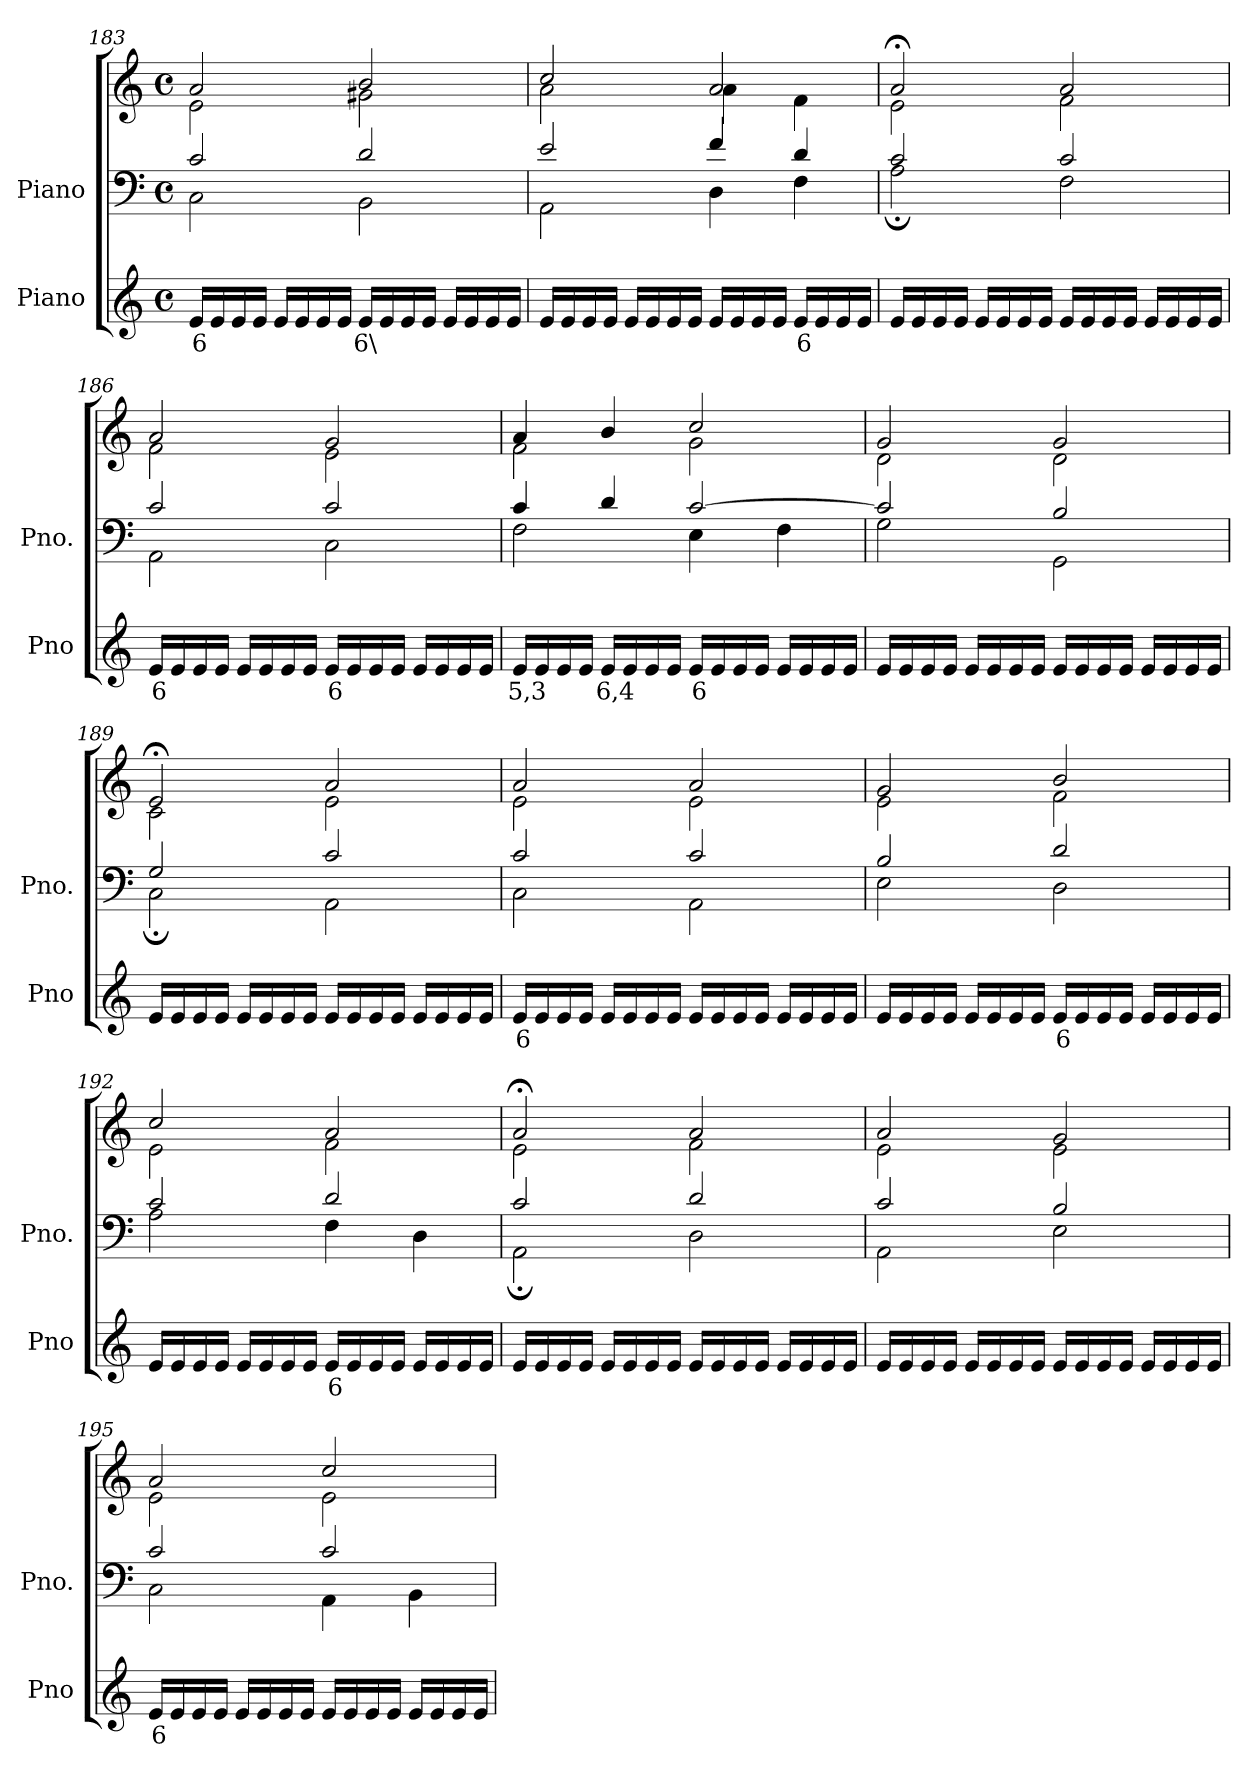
**kern	**text	**kern	**kern
*part2	*part2	*part1	*part1
*staff3	*staff3	*staff2	*staff1
*I"Piano	*	*I"Piano	*
*I'Pno	*	*I'Pno.	*
*clefG2	*	*clefF4	*clefG2
*k[]	*	*k[]	*k[]
*M4/4	*	*M4/4	*M4/4
*met(c)	*	*met(c)	*met(c)
=183	=183	=183	=183
!	!LO:LY:b	!	!
*	*	*^	*^
16e/LL	6	2c/	2C\	2a/	2e\
16e/	.	.	.	.	.
16e/	.	.	.	.	.
16e/JJ	.	.	.	.	.
16e/LL	.	.	.	.	.
16e/	.	.	.	.	.
16e/	.	.	.	.	.
16e/JJ	.	.	.	.	.
!	!LO:LY:b	!	!	!	!
16e/LL	6\	2d/	2BB\	2b/	2g#X\
16e/	.	.	.	.	.
16e/	.	.	.	.	.
16e/JJ	.	.	.	.	.
16e/LL	.	.	.	.	.
16e/	.	.	.	.	.
16e/	.	.	.	.	.
16e/JJ	.	.	.	.	.
=184	=184	=184	=184	=184	=184
16e/LL	.	2e/	2AA\	2cc/	2a\
16e/	.	.	.	.	.
16e/	.	.	.	.	.
16e/JJ	.	.	.	.	.
16e/LL	.	.	.	.	.
16e/	.	.	.	.	.
16e/	.	.	.	.	.
16e/JJ	.	.	.	.	.
16e/LL	.	4f/	4D\	2a/	4a\
16e/	.	.	.	.	.
16e/	.	.	.	.	.
16e/JJ	.	.	.	.	.
!	!LO:LY:b	!	!	!	!
16e/LL	6	4d/	4F\	.	4f\
16e/	.	.	.	.	.
16e/	.	.	.	.	.
16e/JJ	.	.	.	.	.
=185	=185	=185	=185	=185	=185
16e/LL	.	2c/	2A;\	2a;</	2e\
16e/	.	.	.	.	.
16e/	.	.	.	.	.
16e/JJ	.	.	.	.	.
16e/LL	.	.	.	.	.
16e/	.	.	.	.	.
16e/	.	.	.	.	.
16e/JJ	.	.	.	.	.
16e/LL	.	2c/	2F\	2a/	2f\
16e/	.	.	.	.	.
16e/	.	.	.	.	.
16e/JJ	.	.	.	.	.
16e/LL	.	.	.	.	.
16e/	.	.	.	.	.
16e/	.	.	.	.	.
16e/JJ	.	.	.	.	.
=186	=186	=186	=186	=186	=186
!	!LO:LY:b	!	!	!	!
16e/LL	6	2c/	2AA\	2a/	2f\
16e/	.	.	.	.	.
16e/	.	.	.	.	.
16e/JJ	.	.	.	.	.
16e/LL	.	.	.	.	.
16e/	.	.	.	.	.
16e/	.	.	.	.	.
16e/JJ	.	.	.	.	.
!	!LO:LY:b	!	!	!	!
16e/LL	6	2c/	2C\	2g/	2e\
16e/	.	.	.	.	.
16e/	.	.	.	.	.
16e/JJ	.	.	.	.	.
16e/LL	.	.	.	.	.
16e/	.	.	.	.	.
16e/	.	.	.	.	.
16e/JJ	.	.	.	.	.
=187	=187	=187	=187	=187	=187
!	!LO:LY:b	!	!	!	!
16e/LL	5,3	4c/	2F\	4a/	2f\
16e/	.	.	.	.	.
16e/	.	.	.	.	.
16e/JJ	.	.	.	.	.
!	!LO:LY:b	!	!	!	!
16e/LL	6,4	4d/	.	4b/	.
16e/	.	.	.	.	.
16e/	.	.	.	.	.
16e/JJ	.	.	.	.	.
!	!LO:LY:b	!	!	!	!
16e/LL	6	[2c/	4E\	2cc/	2g\
16e/	.	.	.	.	.
16e/	.	.	.	.	.
16e/JJ	.	.	.	.	.
!	!LO:LY:b	!	!	!	!
16e/LL	_	.	4F\	.	.
16e/	.	.	.	.	.
16e/	.	.	.	.	.
16e/JJ	.	.	.	.	.
=188	=188	=188	=188	=188	=188
16e/LL	.	2c/]	2G\	2g/	2d\
16e/	.	.	.	.	.
16e/	.	.	.	.	.
16e/JJ	.	.	.	.	.
16e/LL	.	.	.	.	.
16e/	.	.	.	.	.
16e/	.	.	.	.	.
16e/JJ	.	.	.	.	.
16e/LL	.	2B/	2GG\	2g/	2d\
16e/	.	.	.	.	.
16e/	.	.	.	.	.
16e/JJ	.	.	.	.	.
16e/LL	.	.	.	.	.
16e/	.	.	.	.	.
16e/	.	.	.	.	.
16e/JJ	.	.	.	.	.
=189	=189	=189	=189	=189	=189
16e/LL	.	2G/	2C;\	2e;</	2c\
16e/	.	.	.	.	.
16e/	.	.	.	.	.
16e/JJ	.	.	.	.	.
16e/LL	.	.	.	.	.
16e/	.	.	.	.	.
16e/	.	.	.	.	.
16e/JJ	.	.	.	.	.
16e/LL	.	2c/	2AA\	2a/	2e\
16e/	.	.	.	.	.
16e/	.	.	.	.	.
16e/JJ	.	.	.	.	.
16e/LL	.	.	.	.	.
16e/	.	.	.	.	.
16e/	.	.	.	.	.
16e/JJ	.	.	.	.	.
=190	=190	=190	=190	=190	=190
!	!LO:LY:b	!	!	!	!
16e/LL	6	2c/	2C\	2a/	2e\
16e/	.	.	.	.	.
16e/	.	.	.	.	.
16e/JJ	.	.	.	.	.
16e/LL	.	.	.	.	.
16e/	.	.	.	.	.
16e/	.	.	.	.	.
16e/JJ	.	.	.	.	.
16e/LL	.	2c/	2AA\	2a/	2e\
16e/	.	.	.	.	.
16e/	.	.	.	.	.
16e/JJ	.	.	.	.	.
16e/LL	.	.	.	.	.
16e/	.	.	.	.	.
16e/	.	.	.	.	.
16e/JJ	.	.	.	.	.
=191	=191	=191	=191	=191	=191
16e/LL	.	2B/	2E\	2g/	2e\
16e/	.	.	.	.	.
16e/	.	.	.	.	.
16e/JJ	.	.	.	.	.
16e/LL	.	.	.	.	.
16e/	.	.	.	.	.
16e/	.	.	.	.	.
16e/JJ	.	.	.	.	.
!	!LO:LY:b	!	!	!	!
16e/LL	6	2d/	2D\	2b/	2f\
16e/	.	.	.	.	.
16e/	.	.	.	.	.
16e/JJ	.	.	.	.	.
16e/LL	.	.	.	.	.
16e/	.	.	.	.	.
16e/	.	.	.	.	.
16e/JJ	.	.	.	.	.
=192	=192	=192	=192	=192	=192
16e/LL	.	2c/	2A\	2cc/	2e\
16e/	.	.	.	.	.
16e/	.	.	.	.	.
16e/JJ	.	.	.	.	.
16e/LL	.	.	.	.	.
16e/	.	.	.	.	.
16e/	.	.	.	.	.
16e/JJ	.	.	.	.	.
!	!LO:LY:b	!	!	!	!
16e/LL	6	2d/	4F\	2a/	2f\
16e/	.	.	.	.	.
16e/	.	.	.	.	.
16e/JJ	.	.	.	.	.
16e/LL	.	.	4D\	.	.
16e/	.	.	.	.	.
16e/	.	.	.	.	.
16e/JJ	.	.	.	.	.
=193	=193	=193	=193	=193	=193
16e/LL	.	2c/	2AA;\	2a;</	2e\
16e/	.	.	.	.	.
16e/	.	.	.	.	.
16e/JJ	.	.	.	.	.
16e/LL	.	.	.	.	.
16e/	.	.	.	.	.
16e/	.	.	.	.	.
16e/JJ	.	.	.	.	.
16e/LL	.	2d/	2D\	2a/	2f\
16e/	.	.	.	.	.
16e/	.	.	.	.	.
16e/JJ	.	.	.	.	.
16e/LL	.	.	.	.	.
16e/	.	.	.	.	.
16e/	.	.	.	.	.
16e/JJ	.	.	.	.	.
=194	=194	=194	=194	=194	=194
16e/LL	.	2c/	2AA\	2a/	2e\
16e/	.	.	.	.	.
16e/	.	.	.	.	.
16e/JJ	.	.	.	.	.
16e/LL	.	.	.	.	.
16e/	.	.	.	.	.
16e/	.	.	.	.	.
16e/JJ	.	.	.	.	.
16e/LL	.	2B/	2E\	2g/	2e\
16e/	.	.	.	.	.
16e/	.	.	.	.	.
16e/JJ	.	.	.	.	.
16e/LL	.	.	.	.	.
16e/	.	.	.	.	.
16e/	.	.	.	.	.
16e/JJ	.	.	.	.	.
=195	=195	=195	=195	=195	=195
!	!LO:LY:b	!	!	!	!
16e/LL	6	2c/	2C\	2a/	2e\
16e/	.	.	.	.	.
16e/	.	.	.	.	.
16e/JJ	.	.	.	.	.
16e/LL	.	.	.	.	.
16e/	.	.	.	.	.
16e/	.	.	.	.	.
16e/JJ	.	.	.	.	.
16e/LL	.	2c/	4AA\	2cc/	2e\
16e/	.	.	.	.	.
16e/	.	.	.	.	.
16e/JJ	.	.	.	.	.
!	!LO:LY:b	!	!	!	!
16e/LL	_	.	4BB\	.	.
16e/	.	.	.	.	.
16e/	.	.	.	.	.
16e/JJ	.	.	.	.	.
*	*	*v	*v	*	*
*	*	*	*v	*v
=	=	=	=
*-	*-	*-	*-
